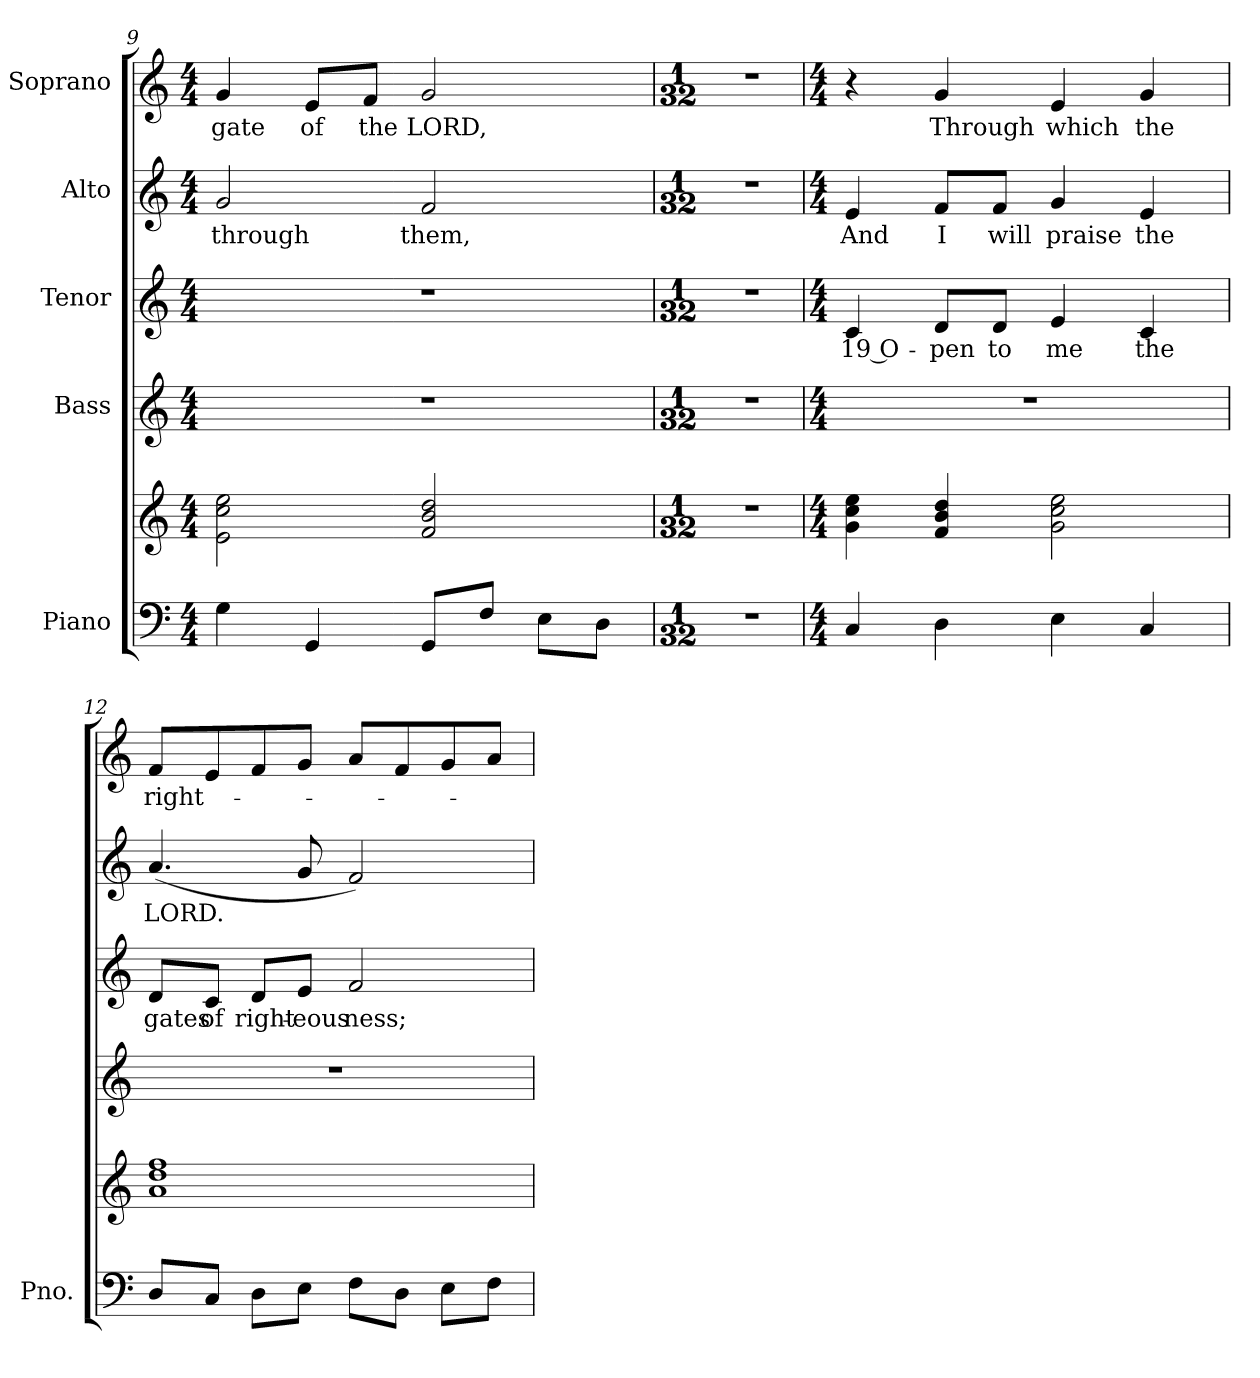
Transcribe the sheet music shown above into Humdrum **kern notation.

**kern	**kern	**kern	**kern	**text	**kern	**text	**kern	**text
*part5	*part5	*part4	*part3	*part3	*part2	*part2	*part1	*part1
*staff6	*staff5	*staff4	*staff3	*staff3	*staff2	*staff2	*staff1	*staff1
*I"Piano	*	*I"Bass	*I"Tenor	*	*I"Alto	*	*I"Soprano	*
*I'Pno.	*	*	*	*	*	*	*	*
!!LO:PB:g=z
*clefF4	*clefG2	*clefG2	*clefG2	*	*clefG2	*	*clefG2	*
*k[]	*k[]	*k[]	*k[]	*	*k[]	*	*k[]	*
*C:	*C:	*C:	*C:	*	*C:	*	*C:	*
*M4/4	*M4/4	*M4/4	*M4/4	*	*M4/4	*	*M4/4	*
=9	=9	=9	=9	=9	=9	=9	=9	=9
!	!	!	!	!	!	!LO:LY:b:color=#000000	!	!
!	!	!	!	!	!	!	!	!LO:LY:b:color=#000000
4Gi\	2ei\ 2cci 2eei	1r	1r	.	2gi/	through	4gi/	gate
!	!	!	!	!	!	!	!	!LO:LY:b:color=#000000
4GGi/	.	.	.	.	.	.	8ei/L	of
!	!	!	!	!	!	!	!	!LO:LY:b:color=#000000
.	.	.	.	.	.	.	8fi/J	the
!	!	!	!	!	!	!LO:LY:b:color=#000000	!	!
!	!	!	!	!	!	!	!	!LO:LY:b:color=#000000
8GGi/L	2fi/ 2bi 2ddi	.	.	.	2fi/	them,	2gi/	LORD,
8Fi/J	.	.	.	.	.	.	.	.
8Ei\L	.	.	.	.	.	.	.	.
8Di\J	.	.	.	.	.	.	.	.
=10	=10	=10	=10	=10	=10	=10	=10	=10
*M1/32	*M1/32	*M1/32	*M1/32	*	*M1/32	*	*M1/32	*
!LO:N:vis=1	!LO:N:vis=1	!LO:N:vis=1	!LO:N:vis=1	!	!LO:N:vis=1	!	!LO:N:vis=1	!
32r	32r	32r	32r	.	32r	.	32r	.
!!LO:PB:g=z
=11	=11	=11	=11	=11	=11	=11	=11	=11
*M4/4	*M4/4	*M4/4	*M4/4	*	*M4/4	*	*M4/4	*
!	!	!	!	!LO:LY:b:color=#000000	!	!	!	!
!	!	!	!	!	!	!LO:LY:b:color=#000000	!	!
4Ci/	4gi\ 4cci 4eei	1r	4ci/	19 O-	4ei/	And	4r	.
!	!	!	!	!LO:LY:b:color=#000000	!	!	!	!
!	!	!	!	!	!	!LO:LY:b:color=#000000	!	!
!	!	!	!	!	!	!	!	!LO:LY:b:color=#000000
4Di\	4fi/ 4bi 4ddi	.	8di/L	-pen	8fi/L	I	4gi/	Through
!	!	!	!	!LO:LY:b:color=#000000	!	!	!	!
!	!	!	!	!	!	!LO:LY:b:color=#000000	!	!
.	.	.	8di/J	to	8fi/J	will	.	.
!	!	!	!	!LO:LY:b:color=#000000	!	!	!	!
!	!	!	!	!	!	!LO:LY:b:color=#000000	!	!
!	!	!	!	!	!	!	!	!LO:LY:b:color=#000000
4Ei\	2gi\ 2cci 2eei	.	4ei/	me	4gi/	praise	4ei/	which
!	!	!	!	!LO:LY:b:color=#000000	!	!	!	!
!	!	!	!	!	!	!LO:LY:b:color=#000000	!	!
!	!	!	!	!	!	!	!	!LO:LY:b:color=#000000
4Ci/	.	.	4ci/	the	4ei/	the	4gi/	the
=12	=12	=12	=12	=12	=12	=12	=12	=12
!	!	!	!	!LO:LY:b:color=#000000	!	!	!	!
!	!	!	!	!	!	!LO:LY:b:color=#000000	!	!
!	!	!	!	!	!	!	!	!LO:LY:b:color=#000000
8Di/L	1ai 1ddi 1ffi	1r	8di/L	gates	(4.ai/	LORD.	8fi/L	right-
!	!	!	!	!LO:LY:b:color=#000000	!	!	!	!
8Ci/J	.	.	8ci/J	of	.	.	8ei/	.
!	!	!	!	!LO:LY:b:color=#000000	!	!	!	!
8Di\L	.	.	8di/L	right-	.	.	8fi/	.
!	!	!	!	!LO:LY:b:color=#000000	!	!	!	!
8Ei\J	.	.	8ei/J	-eous	8gi/	.	8gi/J	.
!	!	!	!	!LO:LY:b:color=#000000	!	!	!	!
8Fi\L	.	.	2fi/	ness;	2fi/)	.	8ai/L	.
8Di\J	.	.	.	.	.	.	8fi/	.
8Ei\L	.	.	.	.	.	.	8gi/	.
8Fi\J	.	.	.	.	.	.	8ai/J	.
=	=	=	=	=	=	=	=	=
*-	*-	*-	*-	*-	*-	*-	*-	*-
